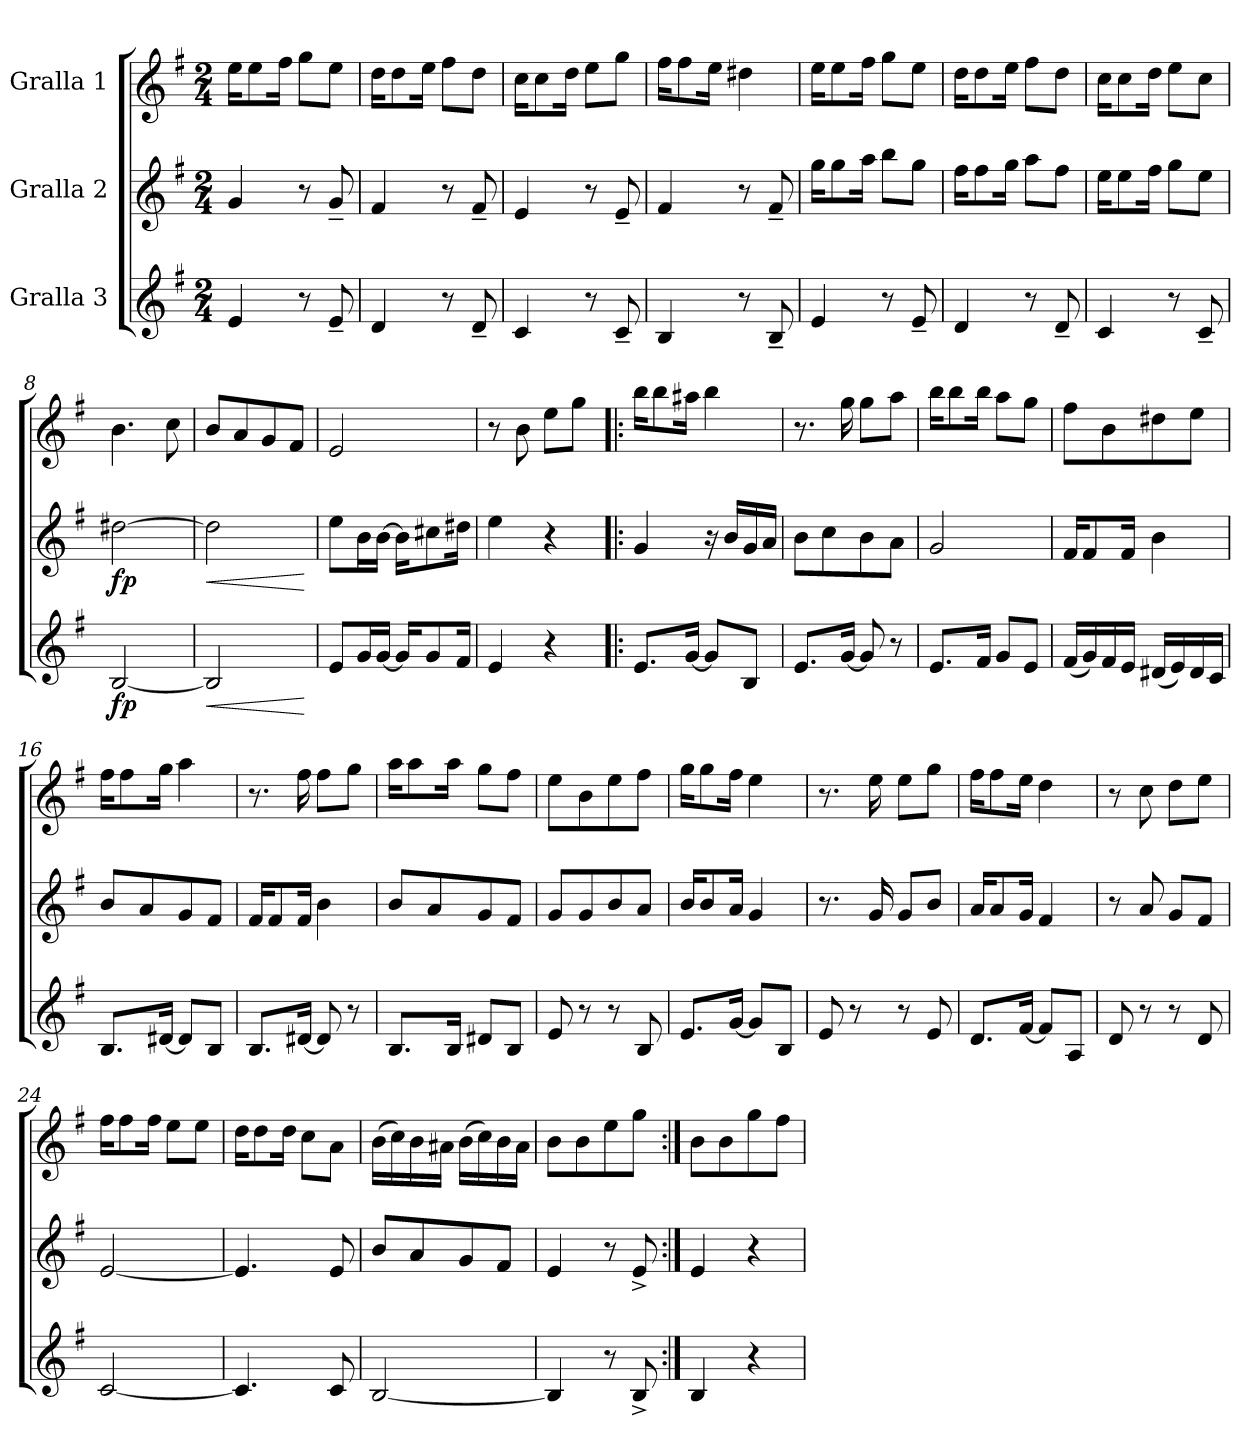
**kern	**dynam	**kern	**dynam	**kern
*part3	*part3	*part2	*part2	*part1
*staff3	*staff3	*staff2	*staff2	*staff1
*I"Gralla 3	*	*I"Gralla 2	*	*I"Gralla 1
*clefG2	*	*clefG2	*	*clefG2
*k[f#]	*	*k[f#]	*	*k[f#]
*G:	*	*G:	*	*G:
*M2/4	*	*M2/4	*	*M2/4
*MM120	*	*MM120	*	*MM120
=1	=1	=1	=1	=1
4e/	.	4g/	.	16ee\KL
.	.	.	.	8ee\
.	.	.	.	16ff#\Jk
8r	.	8r	.	8gg\L
8e~/	.	8g~/	.	8ee\J
=2	=2	=2	=2	=2
4d/	.	4f#/	.	16dd\KL
.	.	.	.	8dd\
.	.	.	.	16ee\Jk
8r	.	8r	.	8ff#\L
8d~/	.	8f#~/	.	8dd\J
=3	=3	=3	=3	=3
4c/	.	4e/	.	16cc\KL
.	.	.	.	8cc\
.	.	.	.	16dd\Jk
8r	.	8r	.	8ee\L
8c~/	.	8e~/	.	8gg\J
=4	=4	=4	=4	=4
4B/	.	4f#/	.	16ff#\KL
.	.	.	.	8ff#\
.	.	.	.	16ee\Jk
8r	.	8r	.	4dd#X\
8B~/	.	8f#~/	.	.
=5	=5	=5	=5	=5
4e/	.	16gg\KL	.	16ee\KL
.	.	8gg\	.	8ee\
.	.	16aa\Jk	.	16ff#\Jk
8r	.	8bb\L	.	8gg\L
8e~/	.	8gg\J	.	8ee\J
=6	=6	=6	=6	=6
4d/	.	16ff#\KL	.	16dd\KL
.	.	8ff#\	.	8dd\
.	.	16gg\Jk	.	16ee\Jk
8r	.	8aa\L	.	8ff#\L
8d~/	.	8ff#\J	.	8dd\J
=7	=7	=7	=7	=7
4c/	.	16ee\KL	.	16cc\KL
.	.	8ee\	.	8cc\
.	.	16ff#\Jk	.	16dd\Jk
8r	.	8gg\L	.	8ee\L
8c~/	.	8ee\J	.	8cc\J
=8	=8	=8	=8	=8
!	!LO:DY:b	!	!LO:DY:b	!
[2B/	fp	[2dd#X\	fp	4.b\
.	.	.	.	8cc\
=9	=9	=9	=9	=9
!	!LO:HP:b	!	!LO:HP:b	!
2B/]	<	2dd#\]	<	8b/L
.	.	.	.	8a/
.	.	.	.	8g/
.	.	.	.	8f#/J
.	[	.	[	.
!!LO:LB:g=z
=10	=10	=10	=10	=10
8e/L	.	8ee\L	.	2e/
16g/L	.	16b\L	.	.
[16g/JJ	.	[16b\JJ	.	.
16g/KL]	.	16b\KL]	.	.
8g/	.	8cc#X\	.	.
16f#/Jk	.	16dd#X\Jk	.	.
=11	=11	=11	=11	=11
4e/	.	4ee\	.	8r
.	.	.	.	8b\
4r	.	4r	.	8ee\L
.	.	.	.	8gg\J
=12!|:	=12!|:	=12!|:	=12!|:	=12!|:
8.e/L	.	4g/	.	16bb\KL
.	.	.	.	8bb\
[16g/Jk	.	.	.	16aa#X\Jk
8g/L]	.	16r	.	4bb\
.	.	16b/LL	.	.
8B/J	.	16g/	.	.
.	.	16a/JJ	.	.
=13	=13	=13	=13	=13
8.e/L	.	8b\L	.	8.r
.	.	8cc\	.	.
[16g/Jk	.	.	.	16gg\
8g/]	.	8b\	.	8gg\L
8r	.	8a\J	.	8aa\J
=14	=14	=14	=14	=14
8.e/L	.	2g/	.	16bb\KL
.	.	.	.	8bb\
16f#/Jk	.	.	.	16bb\Jk
8g/L	.	.	.	8aa\L
8e/J	.	.	.	8gg\J
=15	=15	=15	=15	=15
(<16f#/LL	.	16f#/KL	.	8ff#\L
16g/)	.	8f#/	.	.
16f#/	.	.	.	8b\
16e/JJ	.	16f#/Jk	.	.
(<16d#X/LL	.	4b\	.	8dd#X\
16e/)	.	.	.	.
16d#/	.	.	.	8ee\J
16c/JJ	.	.	.	.
=16	=16	=16	=16	=16
8.B/L	.	8b/L	.	16ff#\KL
.	.	.	.	8ff#\
.	.	8a/	.	.
[16d#X/Jk	.	.	.	16gg\Jk
8d#/L]	.	8g/	.	4aa\
8B/J	.	8f#/J	.	.
=17	=17	=17	=17	=17
8.B/L	.	16f#/KL	.	8.r
.	.	8f#/	.	.
[16d#X/Jk	.	16f#/Jk	.	16ff#\
8d#/]	.	4b\	.	8ff#\L
8r	.	.	.	8gg\J
!!LO:LB:g=z
=18	=18	=18	=18	=18
8.B/L	.	8b/L	.	16aa\KL
.	.	.	.	8aa\
.	.	8a/	.	.
16B/Jk	.	.	.	16aa\Jk
8d#X/L	.	8g/	.	8gg\L
8B/J	.	8f#/J	.	8ff#\J
=19	=19	=19	=19	=19
8e/	.	8g/L	.	8ee\L
8r	.	8g/	.	8b\
8r	.	8b/	.	8ee\
8B/	.	8a/J	.	8ff#\J
=20	=20	=20	=20	=20
8.e/L	.	16b/KL	.	16gg\KL
.	.	8b/	.	8gg\
[16g/Jk	.	16a/Jk	.	16ff#\Jk
8g/L]	.	4g/	.	4ee\
8B/J	.	.	.	.
=21	=21	=21	=21	=21
8e/	.	8.r	.	8.r
8r	.	.	.	.
.	.	16g/	.	16ee\
8r	.	8g/L	.	8ee\L
8e/	.	8b/J	.	8gg\J
=22	=22	=22	=22	=22
8.d/L	.	16a/KL	.	16ff#\KL
.	.	8a/	.	8ff#\
[16f#/Jk	.	16g/Jk	.	16ee\Jk
8f#/L]	.	4f#/	.	4dd\
8A/J	.	.	.	.
=23	=23	=23	=23	=23
8d/	.	8r	.	8r
8r	.	8a/	.	8cc\
8r	.	8g/L	.	8dd\L
8d/	.	8f#/J	.	8ee\J
=24	=24	=24	=24	=24
[2c/	.	[2e/	.	16ff#\KL
.	.	.	.	8ff#\
.	.	.	.	16ff#\Jk
.	.	.	.	8ee\L
.	.	.	.	8ee\J
=25	=25	=25	=25	=25
4.c/]	.	4.e/]	.	16dd\KL
.	.	.	.	8dd\
.	.	.	.	16dd\Jk
.	.	.	.	8cc\L
8c/	.	8e/	.	8a\J
=26	=26	=26	=26	=26
[2B/	.	8b/L	.	(>16b\LL
.	.	.	.	16cc\)
.	.	8a/	.	16b\
.	.	.	.	16a#X\JJ
.	.	8g/	.	(>16b\LL
.	.	.	.	16cc\)
.	.	8f#/J	.	16b\
.	.	.	.	16a#\JJ
=27	=27	=27	=27	=27
4B/]	.	4e/	.	8b\L
.	.	.	.	8b\
8r	.	8r	.	8ee\
8B^/	.	8e^/	.	8gg\J
!!LO:LB:g=z
=28:|!	=28:|!	=28:|!	=28:|!	=28:|!
4B/	.	4e/	.	8b\L
.	.	.	.	8b\
4r	.	4r	.	8gg\
.	.	.	.	8ff#\J
=	=	=	=	=
*-	*-	*-	*-	*-
